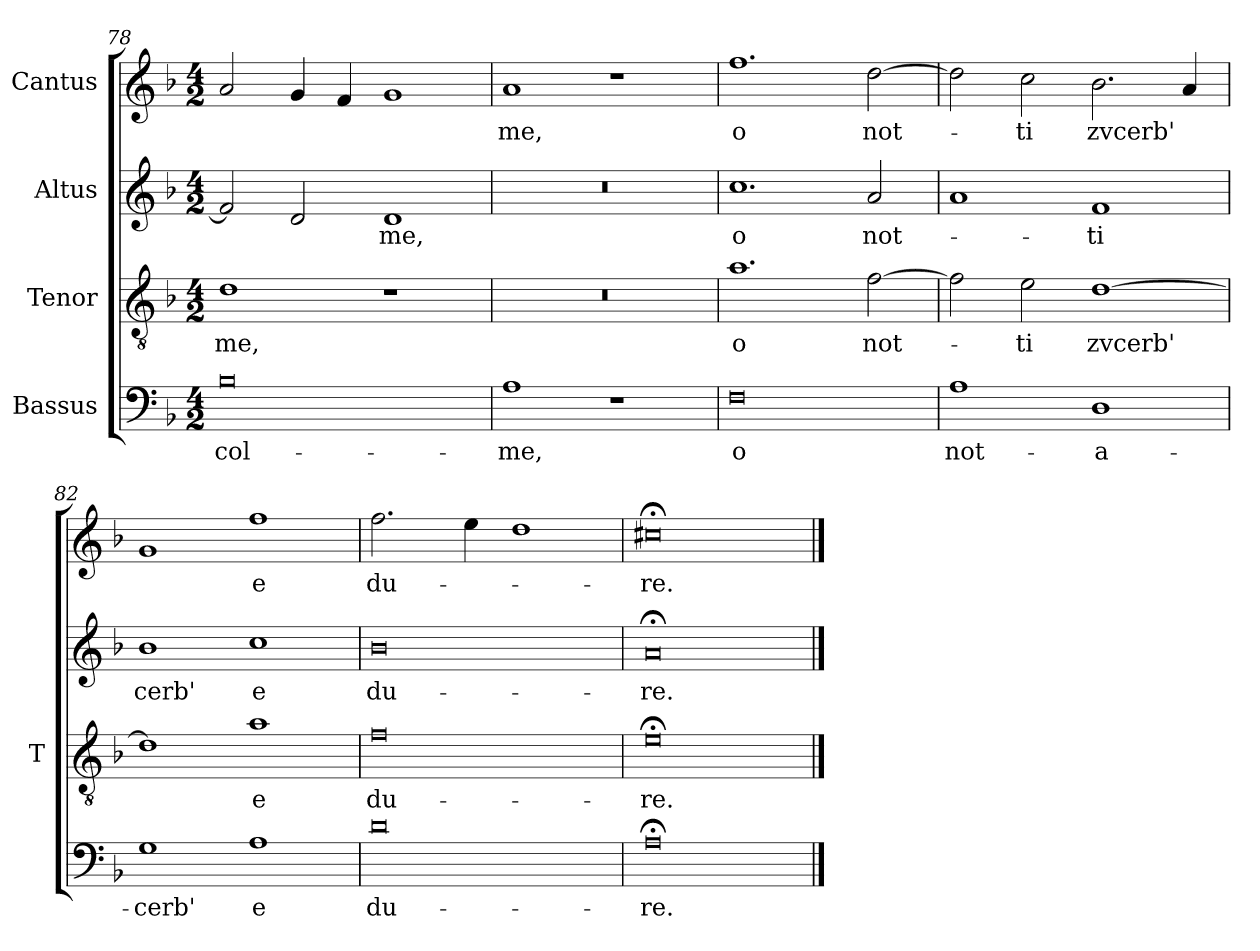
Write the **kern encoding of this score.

**kern	**text	**kern	**text	**kern	**text	**kern	**text
*part4	*part4	*part3	*part3	*part2	*part2	*part1	*part1
*staff4	*staff4	*staff3	*staff3	*staff2	*staff2	*staff1	*staff1
*I"Bassus	*	*I"Tenor	*	*I"Altus	*	*I"Cantus	*
*	*	*I'T	*	*	*	*	*
*clefF4	*	*clefGv2	*	*clefG2	*	*clefG2	*
*k[b-]	*	*k[b-]	*	*k[b-]	*	*k[b-]	*
*M4/2	*	*M4/2	*	*M4/2	*	*M4/2	*
=78	=78	=78	=78	=78	=78	=78	=78
0B-	col-	1d\	-me,	2f/]	.	2a/	.
.	.	.	.	2d/	.	4g/	.
.	.	.	.	.	.	4f/	.
.	.	1r	.	1d/	-me,	1g/	.
=79	=79	=79	=79	=79	=79	=79	=79
1A\	-me,	0r	.	0r	.	1a/	-me,
1r	.	.	.	.	.	1r	.
=80	=80	=80	=80	=80	=80	=80	=80
0F	o	1.a\	o	1.cc\	o	1.ff\	o
.	.	[2f\	not-	2a/	not-	[2dd\	not-
=81	=81	=81	=81	=81	=81	=81	=81
1A\	not-	2f\]	.	1a/	.	2dd\]	.
.	.	2e\	-ti	.	.	2cc\	-ti
1D\	-a-	[1d\	zvcerb'	1f/	-ti	2.b-\	zvcerb'
.	.	.	.	.	.	4a/	.
=82	=82	=82	=82	=82	=82	=82	=82
1G\	-cerb'	1d\]	.	1b-\	cerb'	1g/	.
1A\	e	1a\	e	1cc\	e	1ff\	e
=83	=83	=83	=83	=83	=83	=83	=83
0d	du-	0f	du-	0b-	du-	2.ff\	du-
.	.	.	.	.	.	4ee\	.
.	.	.	.	.	.	1dd\	.
=84	=84	=84	=84	=84	=84	=84	=84
0A;<	-re.	0e;<	-re.	0a;<	-re.	0cc#X;<	-re.
==	==	==	==	==	==	==	==
*-	*-	*-	*-	*-	*-	*-	*-
